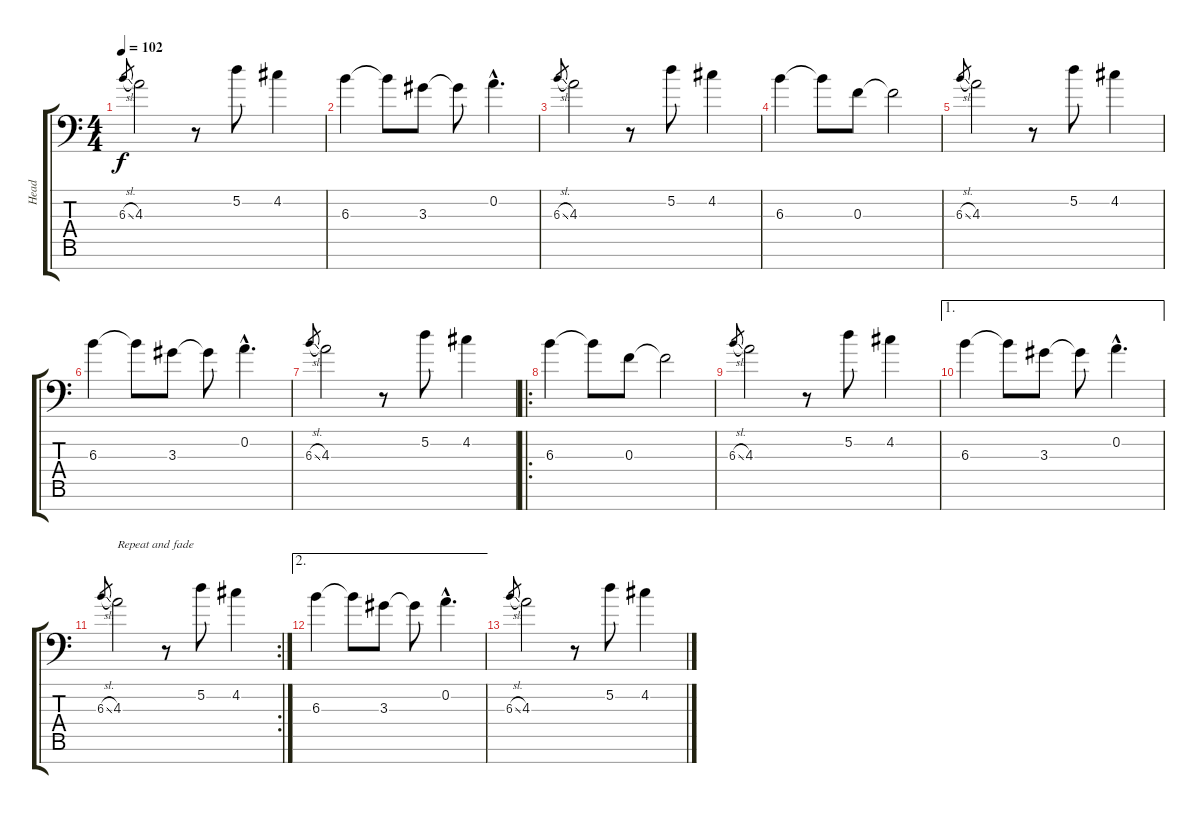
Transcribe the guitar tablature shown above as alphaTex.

\track ("Head" "Head") {instrument distortionguitar}
\staff {score tabs}
\tuning (D4 A3 F3 C3 G2 D2 A1) {hide}
\ts (4 4)
\tempo 102
\clef f4
\ks c
6.3{sl}.8{gr dy f} 4.3.2 r.8 5.2.8 4.2.4 |
6.3.4 6.3{t}.8 3.3.8 3.3{t}.8 0.2{hac}.4{d} |
6.3{sl}.8{gr} 4.3.2 r.8 5.2.8 4.2.4 |
6.3.4{volume 14} 6.3{t}.8 0.3.8 0.3{t}.2 |
6.3{sl}.8{gr} 4.3.2 r.8 5.2.8 4.2.4 |
6.3.4 6.3{t}.8 3.3.8 3.3{t}.8 0.2{hac}.4{d} |
6.3{sl}.8{gr} 4.3.2 r.8 5.2.8 4.2.4 |
\ro
6.3.4{volume 14} 6.3{t}.8 0.3.8 0.3{t}.2 |
6.3{sl}.8{gr} 4.3.2 r.8 5.2.8 4.2.4 |
\ae 1
6.3.4 6.3{t}.8 3.3.8 3.3{t}.8 0.2{hac}.4{d} |
\rc 2
6.3{sl}.8{gr} 4.3.2{txt "Repeat and fade"} r.8 5.2.8 4.2.4 |
\ae 2
6.3.4{volume 0} 6.3{t}.8 3.3.8 3.3{t}.8 0.2{hac}.4{d} |
6.3{sl}.8{gr} 4.3.2 r.8 5.2.8 4.2.4
